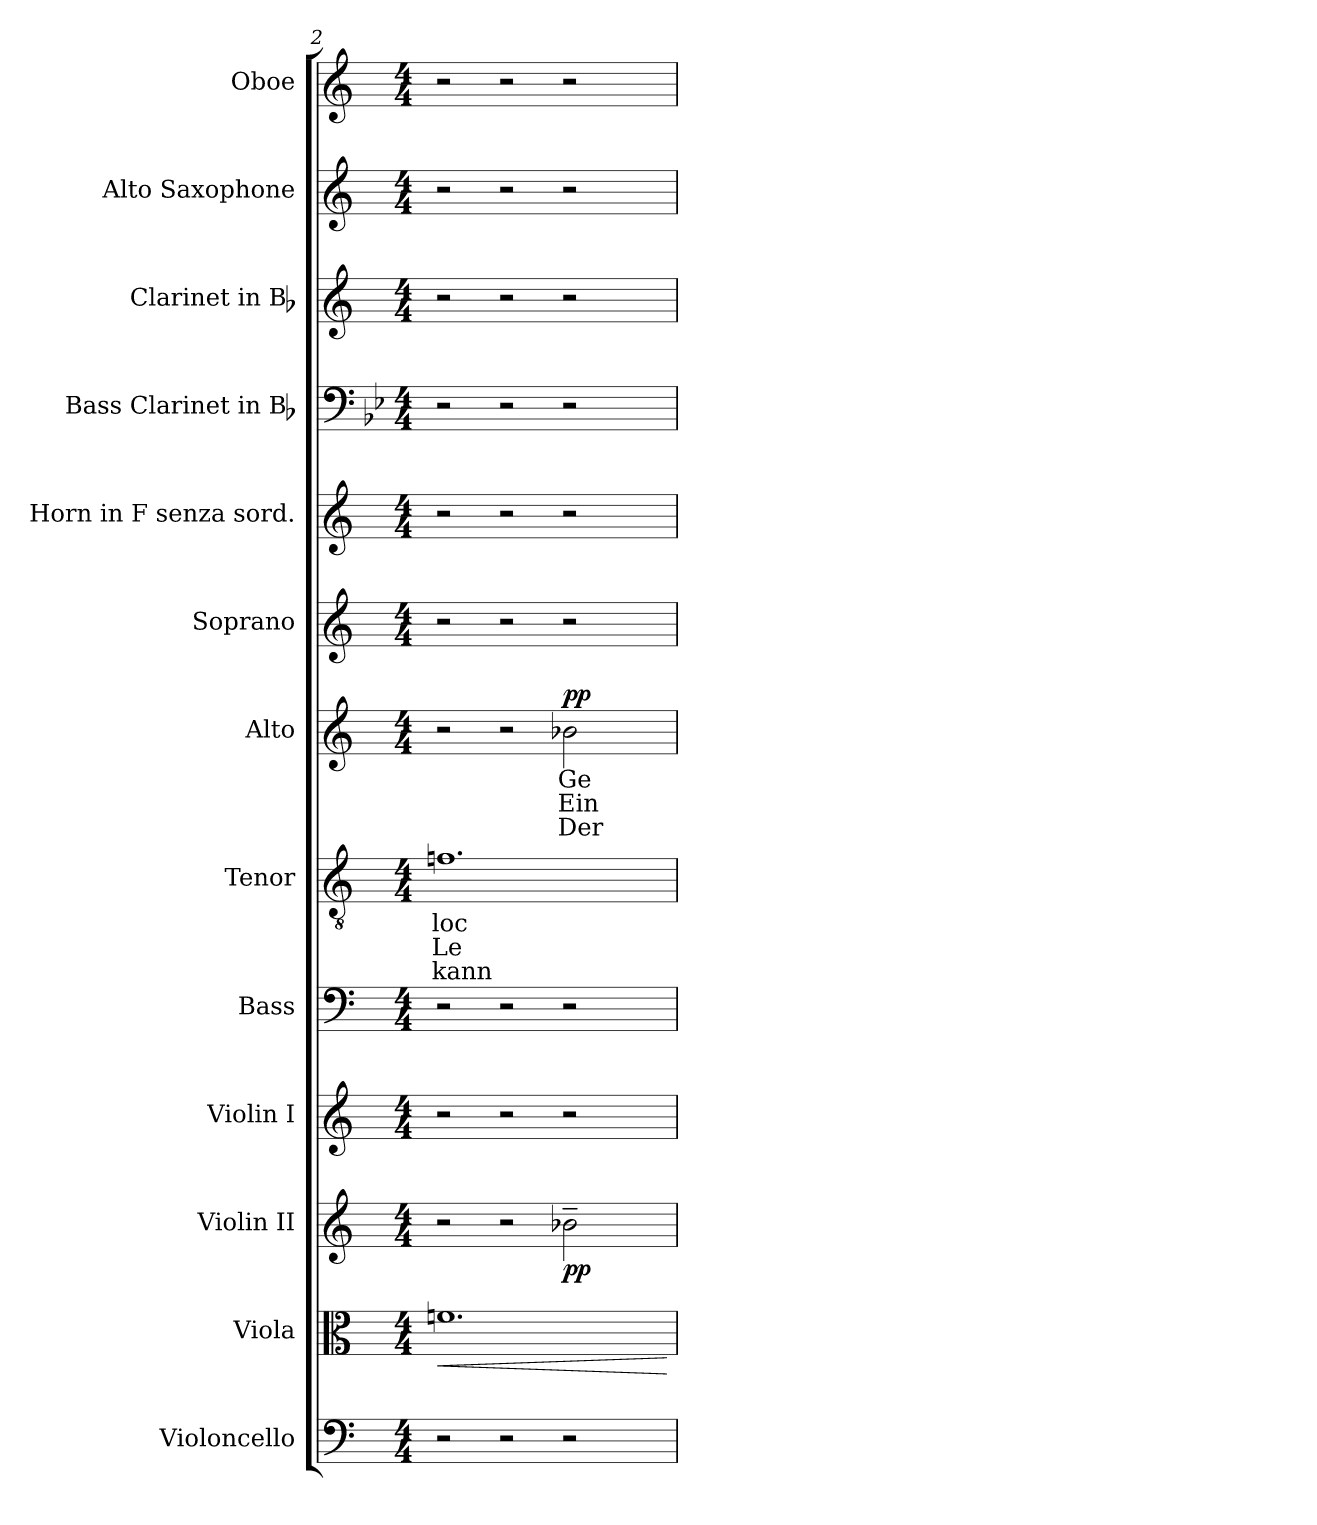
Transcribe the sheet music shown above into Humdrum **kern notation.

**kern	**kern	**dynam	**kern	**dynam	**kern	**kern	**kern	**text	**text	**text	**kern	**text	**text	**text	**dynam	**kern	**kern	**kern	**kern	**kern	**kern
*part13	*part12	*part12	*part11	*part11	*part10	*part9	*part8	*part8	*part8	*part8	*part7	*part7	*part7	*part7	*part7	*part6	*part5	*part4	*part3	*part2	*part1
*staff13	*staff12	*staff12	*staff11	*staff11	*staff10	*staff9	*staff8	*staff8	*staff8	*staff8	*staff7	*staff7	*staff7	*staff7	*staff7	*staff6	*staff5	*staff4	*staff3	*staff2	*staff1
*I"Violoncello	*I"Viola	*	*I"Violin II	*	*I"Violin I	*I"Bass	*I"Tenor	*	*	*	*I"Alto	*	*	*	*	*I"Soprano	*I"Horn in F senza sord.	*I"Bass Clarinet in Bb	*I"Clarinet in Bb	*I"Alto Saxophone	*I"Oboe
*I'Vc.	*I'Vla.	*	*I'Vln. II	*	*I'Vln. I	*I'B.	*I'T.	*	*	*	*I'A.	*	*	*	*	*I'S.	*I'Hn.	*I'B. Cl.	*I'Cl.	*I'Alto Sax.	*I'Ob.
*clefF4	*clefC3	*	*clefG2	*	*clefG2	*clefF4	*clefGv2	*	*	*	*clefG2	*	*	*	*	*clefG2	*clefG2	*clefF4	*clefG2	*clefG2	*clefG2
*	*	*	*	*	*	*	*ITrd7c12	*	*	*	*	*	*	*	*	*	*ITrd4c7	*ITrd8c14	*ITrd1c2	*ITrd5c9	*
*k[]	*k[]	*	*k[]	*	*k[]	*k[]	*k[]	*	*	*	*k[]	*	*	*	*	*k[]	*k[b-]	*k[b-e-]	*k[b-e-]	*k[b-e-a-]	*k[]
*M4/4	*M4/4	*	*M4/4	*	*M4/4	*M4/4	*M4/4	*	*	*	*M4/4	*	*	*	*	*M4/4	*M4/4	*M4/4	*M4/4	*M4/4	*M4/4
=2	=2	=2	=2	=2	=2	=2	=2	=2	=2	=2	=2	=2	=2	=2	=2	=2	=2	=2	=2	=2	=2
!	!	!LO:HP:b	!	!	!	!	!	!	!	!	!	!	!	!	!	!	!	!	!	!	!
!	!	!	!	!	!	!	!	!LO:LY:b:color=#000000	!LO:LY:b:color=#000000	!LO:LY:b:color=#000000	!	!	!	!	!	!	!	!	!	!	!
*	*^	*	*	*	*	*	*^	*	*	*	*	*	*	*	*	*	*^	*	*	*^	*
2r	1.fni	1ryy	<	2r	.	2r	2r	1.Fni	1ryy	-loc-	Le-	kann	2r	.	.	.	.	2r	2r	1ryy	2r	2r	2r	1ryy	2r
2r	.	.	.	2r	.	2r	2r	.	.	.	.	.	2r	.	.	.	.	2r	2r	.	2r	2r	2r	.	2r
!	!	!	!	!	!	!	!	!	!	!	!	!	!	!LO:LY:b:color=#000000	!LO:LY:b:color=#000000	!LO:LY:b:color=#000000	!	!	!	!	!	!	!	!	!
2r	.	4ryy	.	2b-X~i\	pp	2r	2r	.	4ryy	.	.	.	2b-Xi\	Ge-	Ein	Der	pp	2r	2r	4ryy	2r	2r	2r	4ryy	2r
.	.	8ryy	.	.	.	.	.	.	8ryy	.	.	.	.	.	.	.	.	.	.	8ryy	.	.	.	8ryy	.
.	.	16ryy	.	.	.	.	.	.	16ryy	.	.	.	.	.	.	.	.	.	.	16ryy	.	.	.	16ryy	.
.	.	32ryy	.	.	.	.	.	.	32ryy	.	.	.	.	.	.	.	.	.	.	32ryy	.	.	.	32ryy	.
.	.	64ryy	.	.	.	.	.	.	64ryy	.	.	.	.	.	.	.	.	.	.	64ryy	.	.	.	64ryy	.
.	.	128...ryy	.	.	.	.	.	.	128...ryy	.	.	.	.	.	.	.	.	.	.	128...ryy	.	.	.	128...ryy	.
.	.	1024ryy	.	.	.	.	.	.	1024ryy	.	.	.	.	.	.	.	.	.	.	1024ryy	.	.	.	1024ryy	.
.	.	.	[	.	.	.	.	.	.	.	.	.	.	.	.	.	.	.	.	.	.	.	.	.	.
*	*v	*v	*	*	*	*	*	*v	*v	*	*	*	*	*	*	*	*	*	*v	*v	*	*	*v	*v	*
=	=	=	=	=	=	=	=	=	=	=	=	=	=	=	=	=	=	=	=	=	=
*-	*-	*-	*-	*-	*-	*-	*-	*-	*-	*-	*-	*-	*-	*-	*-	*-	*-	*-	*-	*-	*-
